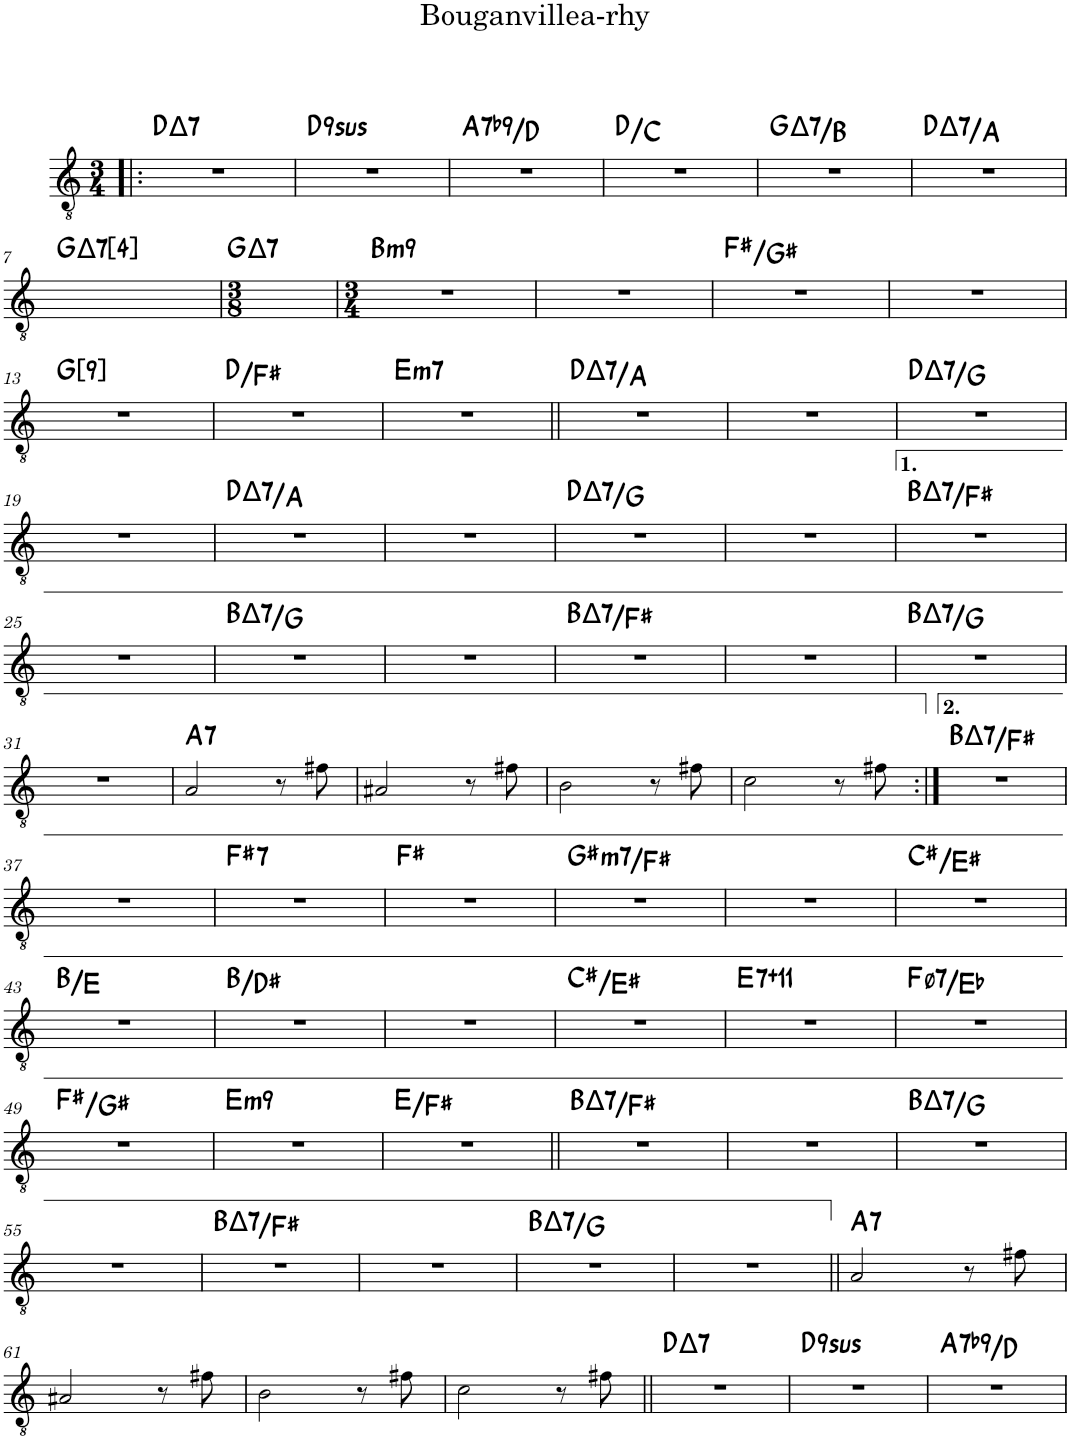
**kern	**harte
*part1	*part1
*staff1	*
*I"Electric Guitar	*
*I'El. Guit.	*
*clefGv2	*
*k[]	*
*M3/4	*
=1!|:	=1!|:
!	!LO:H:kt=∆
2.r	.
=2	=2
!	!LO:H:kt=9sus
2.r	D:sus4(7,9)
=3	=3
!	!LO:H:kt=7
2.r	A:7(b9)/4
=4	=4
2.r	D:maj/b7
=5	=5
!	!LO:H:kt=∆
2.r	.
=6	=6
!	!LO:H:kt=∆
2.r	.
!!LO:LB:g=z
=7	=7
!	!LO:H:kt=∆
2.ryy	.
=8	=8
*M3/8	*
!	!LO:H:kt=∆
4.ryy	.
=9	=9
*M3/4	*
!	!LO:H:kt=m9
2.r	B:min9
=10	=10
2.r	.
=11	=11
2.r	F#:maj/2
=12	=12
2.r	.
!!LO:LB:g=z
=13	=13
2.r	G:maj(9)
=14	=14
2.r	D:maj/3
=15	=15
!	!LO:H:kt=m7
2.r	E:min7
=16||	=16||
!	!LO:H:kt=∆
2.r	.
=17	=17
2.r	.
=18	=18
!	!LO:H:kt=∆
2.r	.
!!LO:LB:g=z
=19	=19
2.r	.
=20	=20
!	!LO:H:kt=∆
2.r	.
=21	=21
2.r	.
=22	=22
!	!LO:H:kt=∆
2.r	.
=23	=23
2.r	.
=24	=24
!	!LO:H:kt=∆
2.r	.
!!LO:LB:g=z
=25	=25
2.r	.
=26	=26
!	!LO:H:kt=∆
2.r	.
=27	=27
2.r	.
=28	=28
!	!LO:H:kt=∆
2.r	.
=29	=29
2.r	.
=30	=30
!	!LO:H:kt=∆
2.r	.
!!LO:LB:g=z
=31	=31
2.r	.
=32	=32
!	!LO:H:kt=7
2A/	A:7
8r	.
8f#X\	.
=33	=33
2A#X/	.
8r	.
8f#X\	.
=34	=34
2B\	.
8r	.
8f#X\	.
=35	=35
2c\	.
8r	.
8f#X\	.
=36:|!	=36:|!
!	!LO:H:kt=∆
2.r	.
!!LO:LB:g=z
=37	=37
2.r	.
=38	=38
!	!LO:H:kt=7
2.r	F#:7
=39	=39
2.r	F#:maj
=40	=40
!	!LO:H:kt=m7
2.r	G#:min7/b7
=41	=41
2.r	.
=42	=42
2.r	C#:maj/3
!!LO:LB:g=z
=43	=43
2.r	B:maj/4
=44	=44
2.r	B:maj/3
=45	=45
2.r	.
=46	=46
2.r	C#:maj/3
=47	=47
!	!LO:H:kt=7
2.r	E:7(#11)
=48	=48
!	!LO:H:kt=7
2.r	F:hdim7/b7
!!LO:LB:g=z
=49	=49
2.r	F#:maj/2
=50	=50
!	!LO:H:kt=m9
2.r	E:min9
=51	=51
2.r	E:maj/2
=52||	=52||
!	!LO:H:kt=∆
2.r	.
=53	=53
2.r	.
=54	=54
!	!LO:H:kt=∆
2.r	.
!!LO:LB:g=z
=55	=55
2.r	.
=56	=56
!	!LO:H:kt=∆
2.r	.
=57	=57
2.r	.
=58	=58
!	!LO:H:kt=∆
2.r	.
=59	=59
2.r	.
=60||	=60||
!	!LO:H:kt=7
2A/	A:7
8r	.
8f#X\	.
!!LO:LB:g=z
=61	=61
2A#X/	.
8r	.
8f#X\	.
=62	=62
2B\	.
8r	.
8f#X\	.
=63	=63
2c\	.
8r	.
8f#X\	.
=64||	=64||
!	!LO:H:kt=∆
2.r	.
=65	=65
!	!LO:H:kt=9sus
2.r	D:sus4(7,9)
=66	=66
!	!LO:H:kt=7
2.r	A:7(b9)/4
=	=
*-	*-
